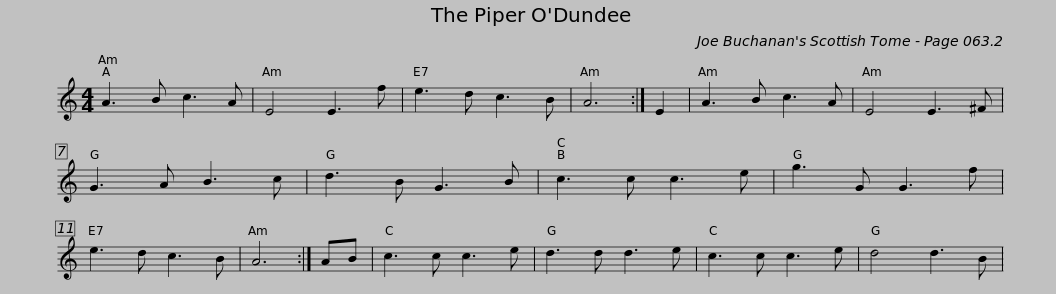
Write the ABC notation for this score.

X:1
L:1/8
M:4/4
I:linebreak $
K:C
V:1 treble
V:1
 A3 B c3 A | E4 E3 f | e3 d c3 B | A6 :| E2 | %5
 A3 B c3 A | E4 E3 ^F | G3 A B3 c | d3 B G3 B |$ c3 c c3 e | %10
 g3 G G3 f | e3 d c3 B | A6 :| AB | c3 c c3 e | %15
 d3 d d3 e | c3 c c3 e | d4 d3 B | %18
